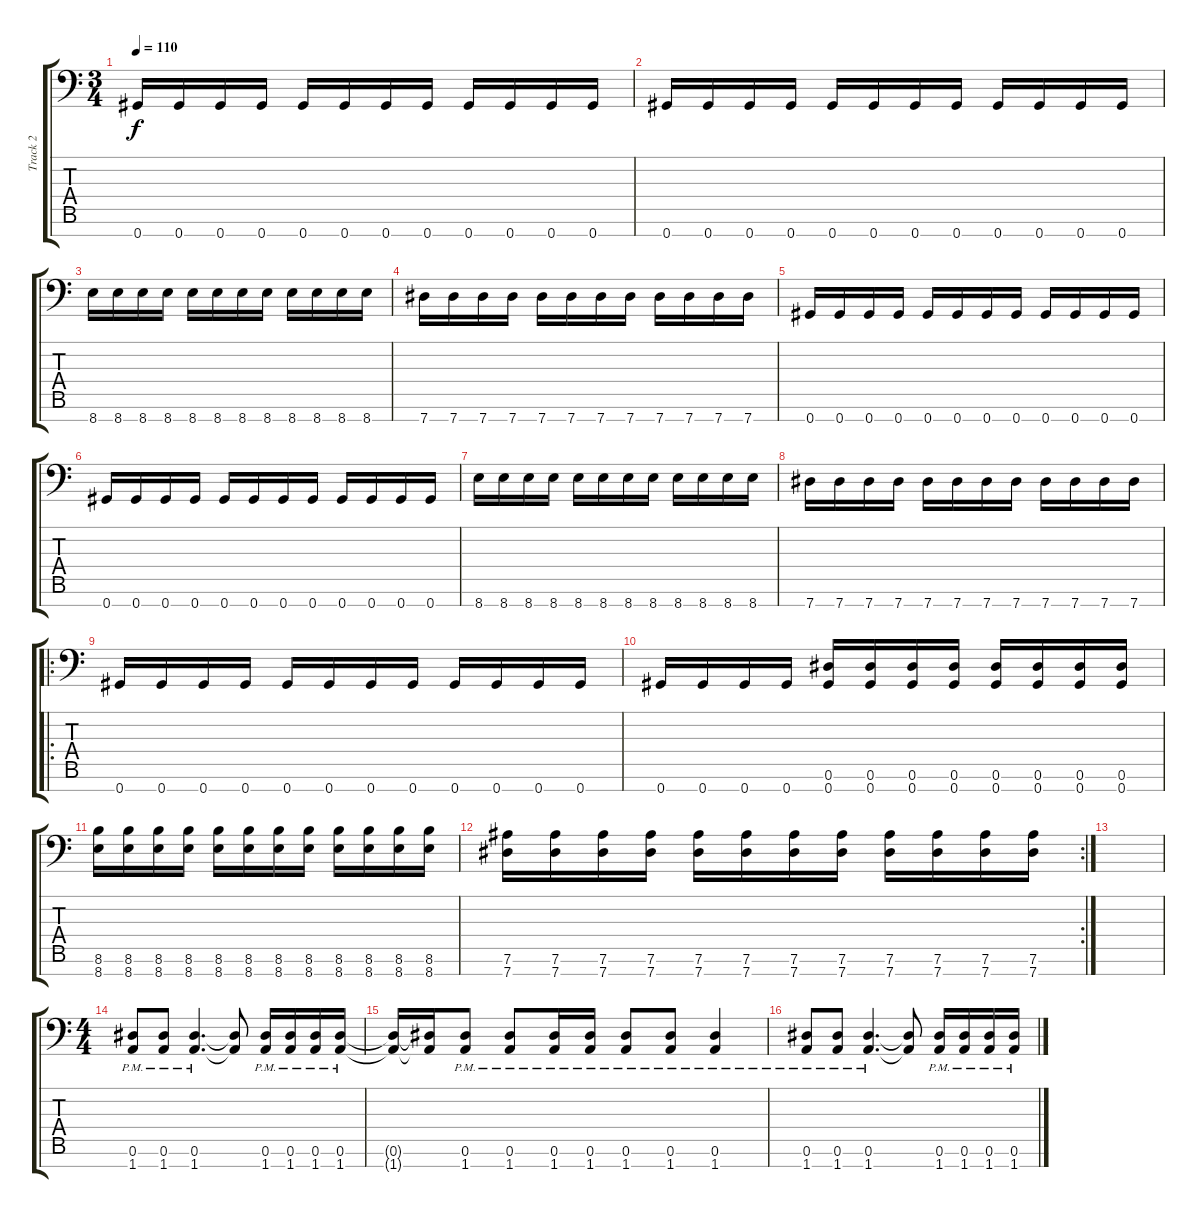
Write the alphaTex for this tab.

\track ("Track 2" "Track 2") {instrument overdrivenguitar}
\staff {score tabs}
\tuning (Eb4 Bb3 Gb3 Db3 Ab2 Eb2 Ab1) {hide}
\ts (3 4)
\tempo 110
\clef f4
\ks c
0.7.16{dy f} 0.7.16 0.7.16 0.7.16 0.7.16 0.7.16 0.7.16 0.7.16 0.7.16 0.7.16 0.7.16 0.7.16 |
0.7.16 0.7.16 0.7.16 0.7.16 0.7.16 0.7.16 0.7.16 0.7.16 0.7.16 0.7.16 0.7.16 0.7.16 |
8.7.16 8.7.16 8.7.16 8.7.16 8.7.16 8.7.16 8.7.16 8.7.16 8.7.16 8.7.16 8.7.16 8.7.16 |
7.7.16 7.7.16 7.7.16 7.7.16 7.7.16 7.7.16 7.7.16 7.7.16 7.7.16 7.7.16 7.7.16 7.7.16 |
0.7.16 0.7.16 0.7.16 0.7.16 0.7.16 0.7.16 0.7.16 0.7.16 0.7.16 0.7.16 0.7.16 0.7.16 |
0.7.16 0.7.16 0.7.16 0.7.16 0.7.16 0.7.16 0.7.16 0.7.16 0.7.16 0.7.16 0.7.16 0.7.16 |
8.7.16 8.7.16 8.7.16 8.7.16 8.7.16 8.7.16 8.7.16 8.7.16 8.7.16 8.7.16 8.7.16 8.7.16 |
7.7.16 7.7.16 7.7.16 7.7.16 7.7.16 7.7.16 7.7.16 7.7.16 7.7.16 7.7.16 7.7.16 7.7.16 |
\ro
0.7.16 0.7.16 0.7.16 0.7.16 0.7.16 0.7.16 0.7.16 0.7.16 0.7.16 0.7.16 0.7.16 0.7.16 |
0.7.16 0.7.16 0.7.16 0.7.16 (0.6 0.7).16 (0.6 0.7).16 (0.6 0.7).16 (0.6 0.7).16 (0.6 0.7).16 (0.6 0.7).16 (0.6 0.7).16 (0.6 0.7).16 |
(8.6 8.7).16 (8.6 8.7).16 (8.6 8.7).16 (8.6 8.7).16 (8.6 8.7).16 (8.6 8.7).16 (8.6 8.7).16 (8.6 8.7).16 (8.6 8.7).16 (8.6 8.7).16 (8.6 8.7).16 (8.6 8.7).16 |
\rc 2
(7.6 7.7).16 (7.6 7.7).16 (7.6 7.7).16 (7.6 7.7).16 (7.6 7.7).16 (7.6 7.7).16 (7.6 7.7).16 (7.6 7.7).16 (7.6 7.7).16 (7.6 7.7).16 (7.6 7.7).16 (7.6 7.7).16 |
|
\ts (4 4)
(0.6{pm} 1.7{pm}).8 (0.6{pm} 1.7{pm}).8 (0.6{pm} 1.7{pm}).4{d} (0.6{t} 1.7{t}).8 (0.6{pm} 1.7{pm}).16 (0.6{pm} 1.7{pm}).16 (0.6{pm} 1.7{pm}).16 (0.6{pm} 1.7{pm}).16 |
(0.6{t} 1.7{t}).16 (0.6{t} 1.7{t}).16 (0.6{pm} 1.7{pm}).8 (0.6{pm} 1.7{pm}).8 (0.6{pm} 1.7{pm}).16 (0.6{pm} 1.7{pm}).16 (0.6{pm} 1.7{pm}).8 (0.6{pm} 1.7{pm}).8 (0.6{pm} 1.7{pm}).4 |
(0.6{pm} 1.7{pm}).8 (0.6{pm} 1.7{pm}).8 (0.6{pm} 1.7{pm}).4{d} (0.6{t} 1.7{t}).8 (0.6{pm} 1.7{pm}).16 (0.6{pm} 1.7{pm}).16 (0.6{pm} 1.7{pm}).16 (0.6{pm} 1.7{pm}).16
